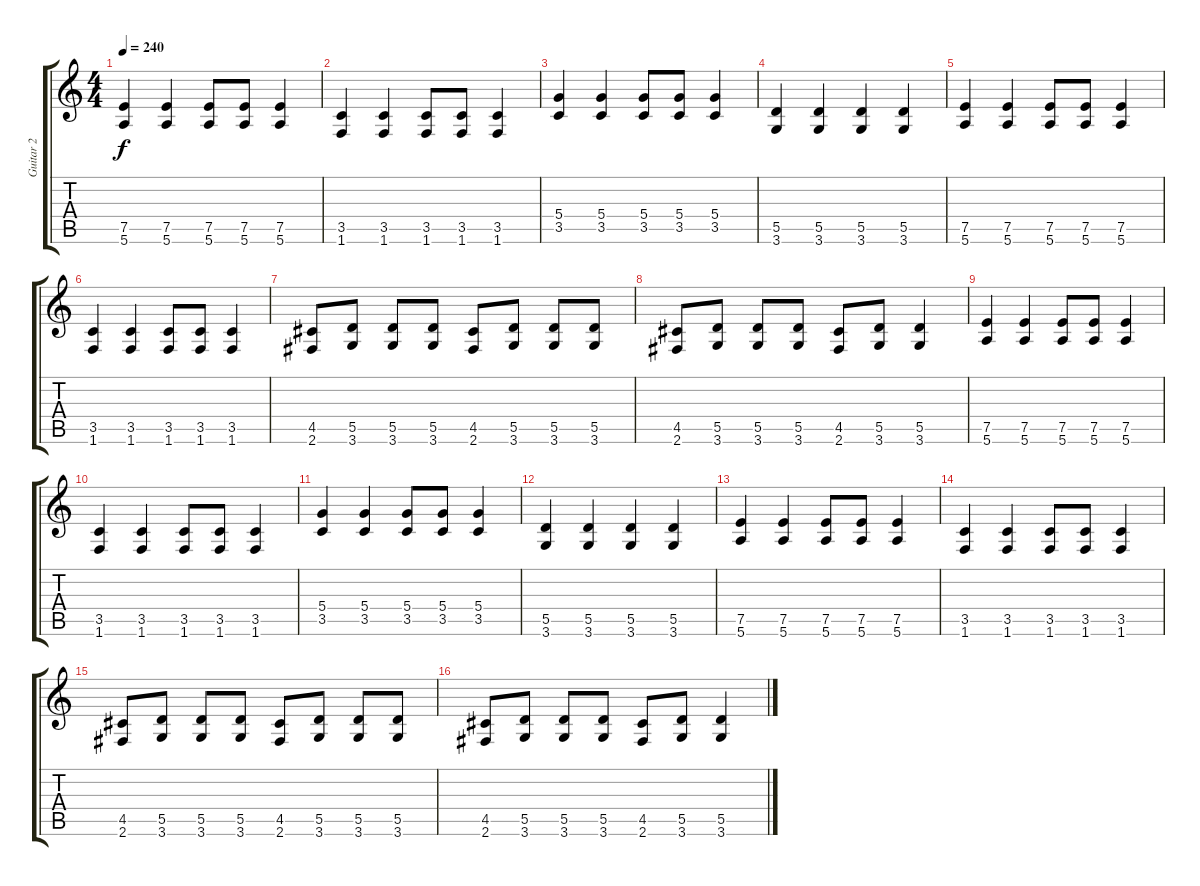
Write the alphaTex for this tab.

\track ("Guitar 2" "Guitar 2") {instrument distortionguitar}
\staff {score tabs}
\tuning (E4 B3 G3 D3 A2 E2) {hide}
\ts (4 4)
\tempo 240
\clef g2
\ks c
(7.5 5.6).4{dy f} (7.5 5.6).4 (7.5 5.6).8 (7.5 5.6).8 (7.5 5.6).4 |
(3.5 1.6).4 (3.5 1.6).4 (3.5 1.6).8 (3.5 1.6).8 (3.5 1.6).4 |
(5.4 3.5).4 (5.4 3.5).4 (5.4 3.5).8 (5.4 3.5).8 (5.4 3.5).4 |
(5.5 3.6).4 (5.5 3.6).4 (5.5 3.6).4 (5.5 3.6).4 |
(7.5 5.6).4 (7.5 5.6).4 (7.5 5.6).8 (7.5 5.6).8 (7.5 5.6).4 |
(3.5 1.6).4 (3.5 1.6).4 (3.5 1.6).8 (3.5 1.6).8 (3.5 1.6).4 |
(4.5 2.6).8 (5.5 3.6).8 (5.5 3.6).8 (5.5 3.6).8 (4.5 2.6).8 (5.5 3.6).8 (5.5 3.6).8 (5.5 3.6).8 |
(4.5 2.6).8 (5.5 3.6).8 (5.5 3.6).8 (5.5 3.6).8 (4.5 2.6).8 (5.5 3.6).8 (5.5 3.6).4 |
(7.5 5.6).4 (7.5 5.6).4 (7.5 5.6).8 (7.5 5.6).8 (7.5 5.6).4 |
(3.5 1.6).4 (3.5 1.6).4 (3.5 1.6).8 (3.5 1.6).8 (3.5 1.6).4 |
(5.4 3.5).4 (5.4 3.5).4 (5.4 3.5).8 (5.4 3.5).8 (5.4 3.5).4 |
(5.5 3.6).4 (5.5 3.6).4 (5.5 3.6).4 (5.5 3.6).4 |
(7.5 5.6).4 (7.5 5.6).4 (7.5 5.6).8 (7.5 5.6).8 (7.5 5.6).4 |
(3.5 1.6).4 (3.5 1.6).4 (3.5 1.6).8 (3.5 1.6).8 (3.5 1.6).4 |
(4.5 2.6).8 (5.5 3.6).8 (5.5 3.6).8 (5.5 3.6).8 (4.5 2.6).8 (5.5 3.6).8 (5.5 3.6).8 (5.5 3.6).8 |
(4.5 2.6).8 (5.5 3.6).8 (5.5 3.6).8 (5.5 3.6).8 (4.5 2.6).8 (5.5 3.6).8 (5.5 3.6).4
